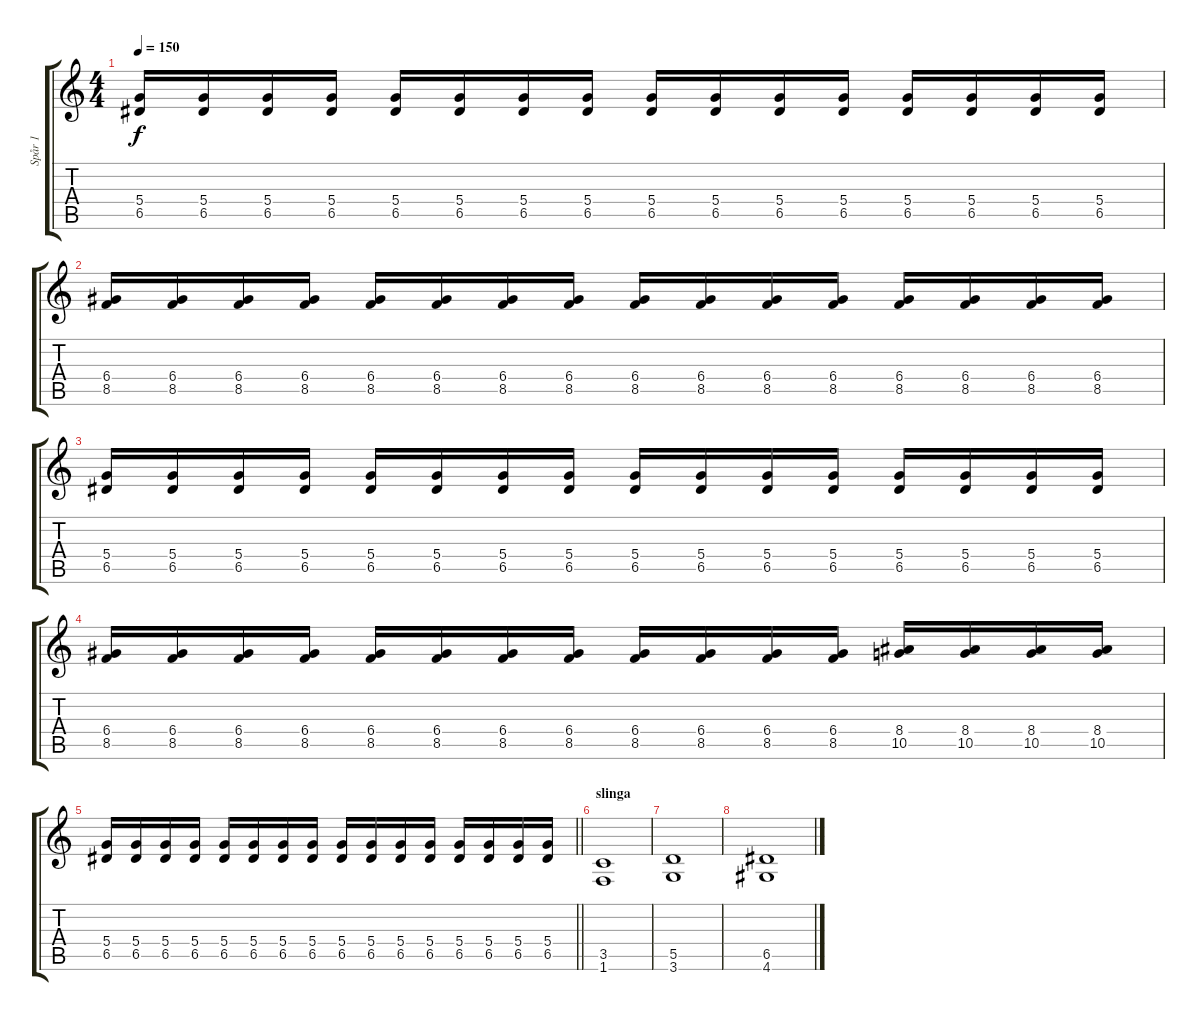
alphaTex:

\track ("Spår 1" "Spår 1") {instrument distortionguitar}
\staff {score tabs}
\tuning (E4 B3 G3 D3 A2 E2) {hide}
\ts (4 4)
\tempo 150
\clef g2
\ks c
(5.4 6.5).16{dy f} (5.4 6.5).16 (5.4 6.5).16 (5.4 6.5).16 (5.4 6.5).16 (5.4 6.5).16 (5.4 6.5).16 (5.4 6.5).16 (5.4 6.5).16 (5.4 6.5).16 (5.4 6.5).16 (5.4 6.5).16 (5.4 6.5).16 (5.4 6.5).16 (5.4 6.5).16 (5.4 6.5).16 |
(6.4 8.5).16 (6.4 8.5).16 (6.4 8.5).16 (6.4 8.5).16 (6.4 8.5).16 (6.4 8.5).16 (6.4 8.5).16 (6.4 8.5).16 (6.4 8.5).16 (6.4 8.5).16 (6.4 8.5).16 (6.4 8.5).16 (6.4 8.5).16 (6.4 8.5).16 (6.4 8.5).16 (6.4 8.5).16 |
(5.4 6.5).16 (5.4 6.5).16 (5.4 6.5).16 (5.4 6.5).16 (5.4 6.5).16 (5.4 6.5).16 (5.4 6.5).16 (5.4 6.5).16 (5.4 6.5).16 (5.4 6.5).16 (5.4 6.5).16 (5.4 6.5).16 (5.4 6.5).16 (5.4 6.5).16 (5.4 6.5).16 (5.4 6.5).16 |
(6.4 8.5).16 (6.4 8.5).16 (6.4 8.5).16 (6.4 8.5).16 (6.4 8.5).16 (6.4 8.5).16 (6.4 8.5).16 (6.4 8.5).16 (6.4 8.5).16 (6.4 8.5).16 (6.4 8.5).16 (6.4 8.5).16 (8.4 10.5).16 (8.4 10.5).16 (8.4 10.5).16 (8.4 10.5).16 |
\barLineRight lightlight
(5.4 6.5).16 (5.4 6.5).16 (5.4 6.5).16 (5.4 6.5).16 (5.4 6.5).16 (5.4 6.5).16 (5.4 6.5).16 (5.4 6.5).16 (5.4 6.5).16 (5.4 6.5).16 (5.4 6.5).16 (5.4 6.5).16 (5.4 6.5).16 (5.4 6.5).16 (5.4 6.5).16 (5.4 6.5).16 |
\section ("" "slinga")
(3.5 1.6).1 |
(5.5 3.6).1 |
(6.5 4.6).1
